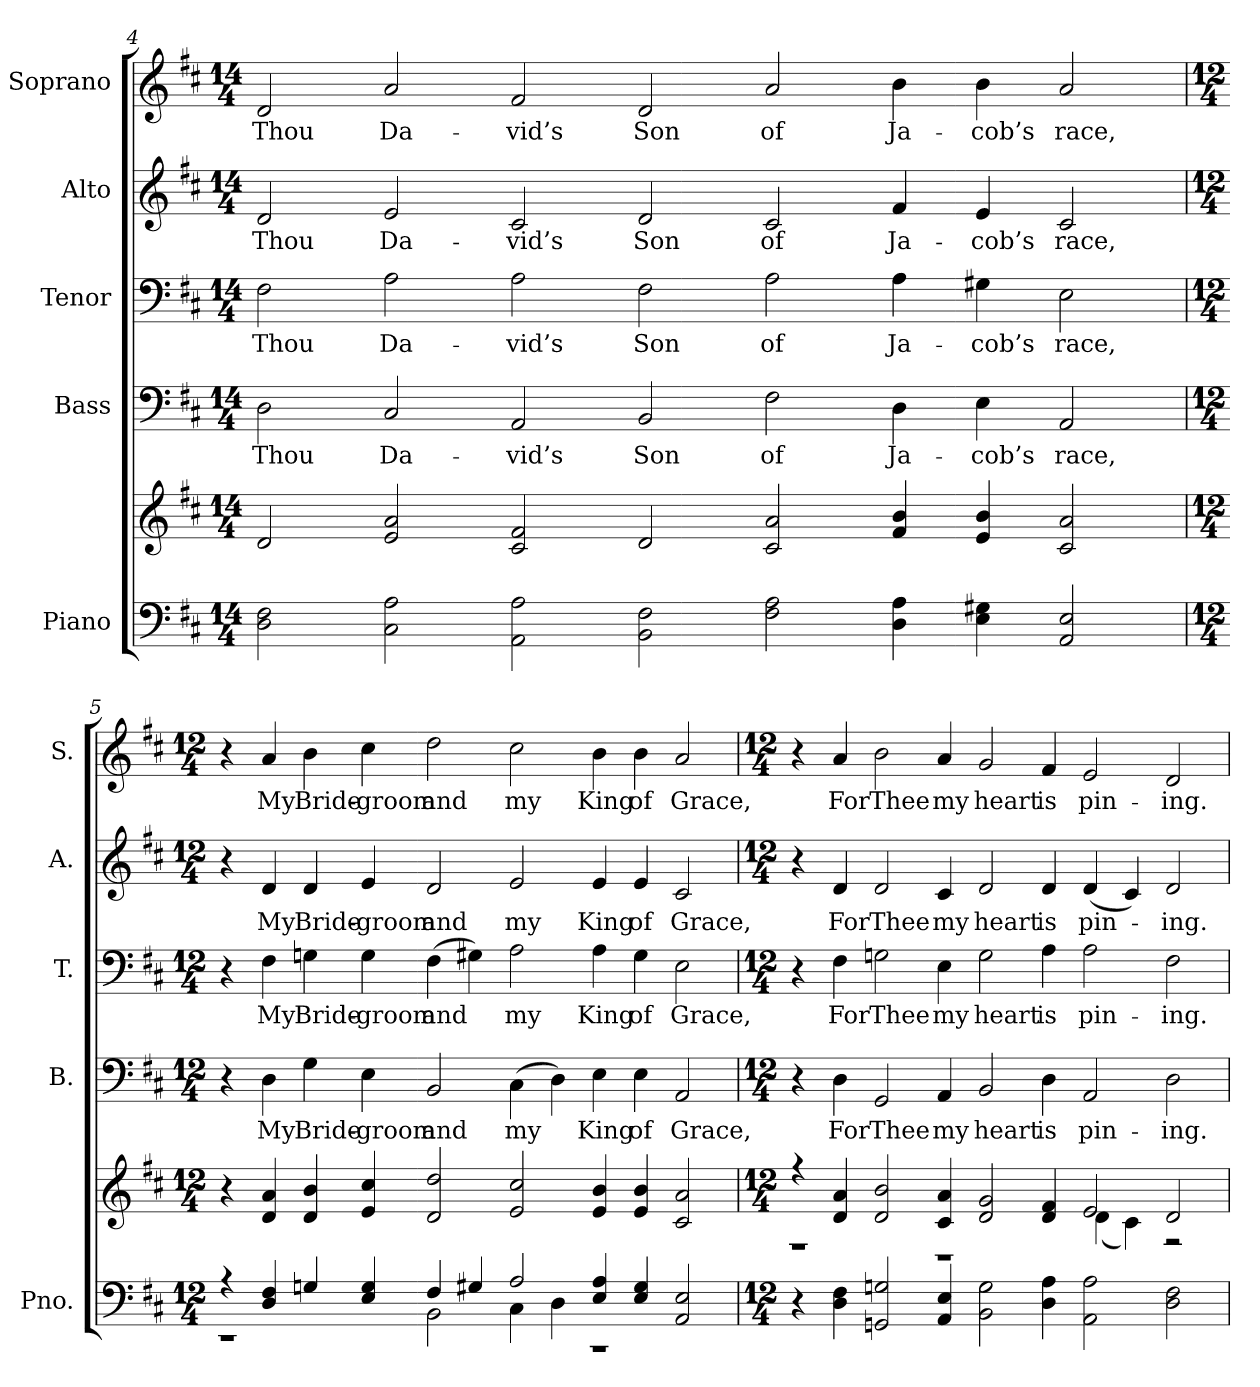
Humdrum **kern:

**kern	**kern	**kern	**text	**kern	**text	**kern	**text	**kern	**text
*part5	*part5	*part4	*part4	*part3	*part3	*part2	*part2	*part1	*part1
*staff6	*staff5	*staff4	*staff4	*staff3	*staff3	*staff2	*staff2	*staff1	*staff1
*I"Piano	*	*I"Bass	*	*I"Tenor	*	*I"Alto	*	*I"Soprano	*
*I'Pno.	*	*I'B.	*	*I'T.	*	*I'A.	*	*I'S.	*
!!LO:PB:g=z
*clefF4	*clefG2	*clefF4	*	*clefF4	*	*clefG2	*	*clefG2	*
*k[f#c#]	*k[f#c#]	*k[f#c#]	*	*k[f#c#]	*	*k[f#c#]	*	*k[f#c#]	*
*D:	*D:	*D:	*	*D:	*	*D:	*	*D:	*
*M14/4	*M14/4	*M14/4	*	*M14/4	*	*M14/4	*	*M14/4	*
=4	=4	=4	=4	=4	=4	=4	=4	=4	=4
!	!	!	!LO:LY:b:color=#000000	!	!	!	!	!	!
!	!	!	!	!	!LO:LY:b:color=#000000	!	!	!	!
!	!	!	!	!	!	!	!LO:LY:b:color=#000000	!	!
!	!	!	!	!	!	!	!	!	!LO:LY:b:color=#000000
2Di\ 2F#i	2di/	2Di\	Thou	2F#i\	Thou	2di/	Thou	2di/	Thou
!	!	!	!LO:LY:b:color=#000000	!	!	!	!	!	!
!	!	!	!	!	!LO:LY:b:color=#000000	!	!	!	!
!	!	!	!	!	!	!	!LO:LY:b:color=#000000	!	!
!	!	!	!	!	!	!	!	!	!LO:LY:b:color=#000000
2C#i\ 2Ai	2ei/ 2ai	2C#i/	Da-	2Ai\	Da-	2ei/	Da-	2ai/	Da-
!	!	!	!LO:LY:b:color=#000000	!	!	!	!	!	!
!	!	!	!	!	!LO:LY:b:color=#000000	!	!	!	!
!	!	!	!	!	!	!	!LO:LY:b:color=#000000	!	!
!	!	!	!	!	!	!	!	!	!LO:LY:b:color=#000000
2AAi\ 2Ai	2c#i/ 2f#i	2AAi/	-vid’s	2Ai\	-vid’s	2c#i/	-vid’s	2f#i/	-vid’s
!	!	!	!LO:LY:b:color=#000000	!	!	!	!	!	!
!	!	!	!	!	!LO:LY:b:color=#000000	!	!	!	!
!	!	!	!	!	!	!	!LO:LY:b:color=#000000	!	!
!	!	!	!	!	!	!	!	!	!LO:LY:b:color=#000000
2BBi\ 2F#i	2di/	2BBi/	Son	2F#i\	Son	2di/	Son	2di/	Son
!	!	!	!LO:LY:b:color=#000000	!	!	!	!	!	!
!	!	!	!	!	!LO:LY:b:color=#000000	!	!	!	!
!	!	!	!	!	!	!	!LO:LY:b:color=#000000	!	!
!	!	!	!	!	!	!	!	!	!LO:LY:b:color=#000000
2F#i\ 2Ai	2c#i/ 2ai	2F#i\	of	2Ai\	of	2c#i/	of	2ai/	of
!	!	!	!LO:LY:b:color=#000000	!	!	!	!	!	!
!	!	!	!	!	!LO:LY:b:color=#000000	!	!	!	!
!	!	!	!	!	!	!	!LO:LY:b:color=#000000	!	!
!	!	!	!	!	!	!	!	!	!LO:LY:b:color=#000000
4Di\ 4Ai	4f#i/ 4bi	4Di\	Ja-	4Ai\	Ja-	4f#i/	Ja-	4bi\	Ja-
!	!	!	!LO:LY:b:color=#000000	!	!	!	!	!	!
!	!	!	!	!	!LO:LY:b:color=#000000	!	!	!	!
!	!	!	!	!	!	!	!LO:LY:b:color=#000000	!	!
!	!	!	!	!	!	!	!	!	!LO:LY:b:color=#000000
4Ei\ 4G#Xi	4ei/ 4bi	4Ei\	-cob’s	4G#Xi\	-cob’s	4ei/	-cob’s	4bi\	-cob’s
!	!	!	!LO:LY:b:color=#000000	!	!	!	!	!	!
!	!	!	!	!	!LO:LY:b:color=#000000	!	!	!	!
!	!	!	!	!	!	!	!LO:LY:b:color=#000000	!	!
!	!	!	!	!	!	!	!	!	!LO:LY:b:color=#000000
2AAi/ 2Ei	2c#i/ 2ai	2AAi/	race,	2Ei\	race,	2c#i/	race,	2ai/	race,
!!LO:PB:g=z
=5	=5	=5	=5	=5	=5	=5	=5	=5	=5
*M12/4	*M12/4	*M12/4	*	*M12/4	*	*M12/4	*	*M12/4	*
*^	*	*	*	*	*	*	*	*	*
4r	1r	4r	4r	.	4r	.	4r	.	4r	.
!	!	!	!	!LO:LY:b:color=#000000	!	!	!	!	!	!
!	!	!	!	!	!	!LO:LY:b:color=#000000	!	!	!	!
!	!	!	!	!	!	!	!	!LO:LY:b:color=#000000	!	!
!	!	!	!	!	!	!	!	!	!	!LO:LY:b:color=#000000
4Di/ 4F#i	.	4di/ 4ai	4Di\	My	4F#i\	My	4di/	My	4ai/	My
!	!	!	!	!LO:LY:b:color=#000000	!	!	!	!	!	!
!	!	!	!	!	!	!LO:LY:b:color=#000000	!	!	!	!
!	!	!	!	!	!	!	!	!LO:LY:b:color=#000000	!	!
!	!	!	!	!	!	!	!	!	!	!LO:LY:b:color=#000000
4Gni/	.	4di/ 4bi	4Gi\	Bride-	4Gni\	Bride-	4di/	Bride-	4bi\	Bride-
!	!	!	!	!LO:LY:b:color=#000000	!	!	!	!	!	!
!	!	!	!	!	!	!LO:LY:b:color=#000000	!	!	!	!
!	!	!	!	!	!	!	!	!LO:LY:b:color=#000000	!	!
!	!	!	!	!	!	!	!	!	!	!LO:LY:b:color=#000000
4Ei/ 4Gi	.	4ei/ 4cc#i	4Ei\	-groom	4Gi\	-groom	4ei/	-groom	4cc#i\	-groom
!	!	!	!	!LO:LY:b:color=#000000	!	!	!	!	!	!
!	!	!	!	!	!	!LO:LY:b:color=#000000	!	!	!	!
!	!	!	!	!	!	!	!	!LO:LY:b:color=#000000	!	!
!	!	!	!	!	!	!	!	!	!	!LO:LY:b:color=#000000
4F#i/	2BBi\	2di/ 2ddi	2BBi/	and	(4F#i\	and	2di/	and	2ddi\	and
4G#Xi/	.	.	.	.	4G#Xi\)	.	.	.	.	.
!	!	!	!	!LO:LY:b:color=#000000	!	!	!	!	!	!
!	!	!	!	!	!	!LO:LY:b:color=#000000	!	!	!	!
!	!	!	!	!	!	!	!	!LO:LY:b:color=#000000	!	!
!	!	!	!	!	!	!	!	!	!	!LO:LY:b:color=#000000
2Ai/	4C#i\	2ei/ 2cc#i	(4C#i\	my	2Ai\	my	2ei/	my	2cc#i\	my
.	4Di\	.	4Di\)	.	.	.	.	.	.	.
!	!	!	!	!LO:LY:b:color=#000000	!	!	!	!	!	!
!	!	!	!	!	!	!LO:LY:b:color=#000000	!	!	!	!
!	!	!	!	!	!	!	!	!LO:LY:b:color=#000000	!	!
!	!	!	!	!	!	!	!	!	!	!LO:LY:b:color=#000000
4Ei/ 4Ai	1r	4ei/ 4bi	4Ei\	King	4Ai\	King	4ei/	King	4bi\	King
!	!	!	!	!LO:LY:b:color=#000000	!	!	!	!	!	!
!	!	!	!	!	!	!LO:LY:b:color=#000000	!	!	!	!
!	!	!	!	!	!	!	!	!LO:LY:b:color=#000000	!	!
!	!	!	!	!	!	!	!	!	!	!LO:LY:b:color=#000000
4Ei/ 4G#i	.	4ei/ 4bi	4Ei\	of	4G#i\	of	4ei/	of	4bi\	of
!	!	!	!	!LO:LY:b:color=#000000	!	!	!	!	!	!
!	!	!	!	!	!	!LO:LY:b:color=#000000	!	!	!	!
!	!	!	!	!	!	!	!	!LO:LY:b:color=#000000	!	!
!	!	!	!	!	!	!	!	!	!	!LO:LY:b:color=#000000
2AAi/ 2Ei	.	2c#i/ 2ai	2AAi/	Grace,	2Ei\	Grace,	2c#i/	Grace,	2ai/	Grace,
*v	*v	*	*	*	*	*	*	*	*	*
!!LO:PB:g=z
=6	=6	=6	=6	=6	=6	=6	=6	=6	=6
*M12/4	*M12/4	*M12/4	*	*M12/4	*	*M12/4	*	*M12/4	*
*	*^	*	*	*	*	*	*	*	*
4r	4r	1r	4r	.	4r	.	4r	.	4r	.
!	!	!	!	!LO:LY:b:color=#000000	!	!	!	!	!	!
!	!	!	!	!	!	!LO:LY:b:color=#000000	!	!	!	!
!	!	!	!	!	!	!	!	!LO:LY:b:color=#000000	!	!
!	!	!	!	!	!	!	!	!	!	!LO:LY:b:color=#000000
4Di\ 4F#i	4di/ 4ai	.	4Di\	For	4F#i\	For	4di/	For	4ai/	For
!	!	!	!	!LO:LY:b:color=#000000	!	!	!	!	!	!
!	!	!	!	!	!	!LO:LY:b:color=#000000	!	!	!	!
!	!	!	!	!	!	!	!	!LO:LY:b:color=#000000	!	!
!	!	!	!	!	!	!	!	!	!	!LO:LY:b:color=#000000
2GGni/ 2Gni	2di/ 2bi	.	2GGi/	Thee	2Gni\	Thee	2di/	Thee	2bi\	Thee
!	!	!	!	!LO:LY:b:color=#000000	!	!	!	!	!	!
!	!	!	!	!	!	!LO:LY:b:color=#000000	!	!	!	!
!	!	!	!	!	!	!	!	!LO:LY:b:color=#000000	!	!
!	!	!	!	!	!	!	!	!	!	!LO:LY:b:color=#000000
4AAi/ 4Ei	4c#i/ 4ai	1r	4AAi/	my	4Ei\	my	4c#i/	my	4ai/	my
!	!	!	!	!LO:LY:b:color=#000000	!	!	!	!	!	!
!	!	!	!	!	!	!LO:LY:b:color=#000000	!	!	!	!
!	!	!	!	!	!	!	!	!LO:LY:b:color=#000000	!	!
!	!	!	!	!	!	!	!	!	!	!LO:LY:b:color=#000000
2BBi\ 2Gi	2di/ 2gi	.	2BBi/	heart	2Gi\	heart	2di/	heart	2gi/	heart
!	!	!	!	!LO:LY:b:color=#000000	!	!	!	!	!	!
!	!	!	!	!	!	!LO:LY:b:color=#000000	!	!	!	!
!	!	!	!	!	!	!	!	!LO:LY:b:color=#000000	!	!
!	!	!	!	!	!	!	!	!	!	!LO:LY:b:color=#000000
4Di\ 4Ai	4di/ 4f#i	.	4Di\	is	4Ai\	is	4di/	is	4f#i/	is
!	!	!	!	!LO:LY:b:color=#000000	!	!	!	!	!	!
!	!	!	!	!	!	!LO:LY:b:color=#000000	!	!	!	!
!	!	!	!	!	!	!	!	!LO:LY:b:color=#000000	!	!
!	!	!	!	!	!	!	!	!	!	!LO:LY:b:color=#000000
2AAi\ 2Ai	2ei/	(4di\	2AAi/	pin-	2Ai\	pin-	(4di/	pin-	2ei/	pin-
.	.	4c#i\)	.	.	.	.	4c#i/)	.	.	.
!	!	!	!	!LO:LY:b:color=#000000	!	!	!	!	!	!
!	!	!	!	!	!	!LO:LY:b:color=#000000	!	!	!	!
!	!	!	!	!	!	!	!	!LO:LY:b:color=#000000	!	!
!	!	!	!	!	!	!	!	!	!	!LO:LY:b:color=#000000
2Di\ 2F#i	2di/	2r	2Di\	-ing.	2F#i\	-ing.	2di/	-ing.	2di/	-ing.
*	*v	*v	*	*	*	*	*	*	*	*
=	=	=	=	=	=	=	=	=	=
*-	*-	*-	*-	*-	*-	*-	*-	*-	*-
